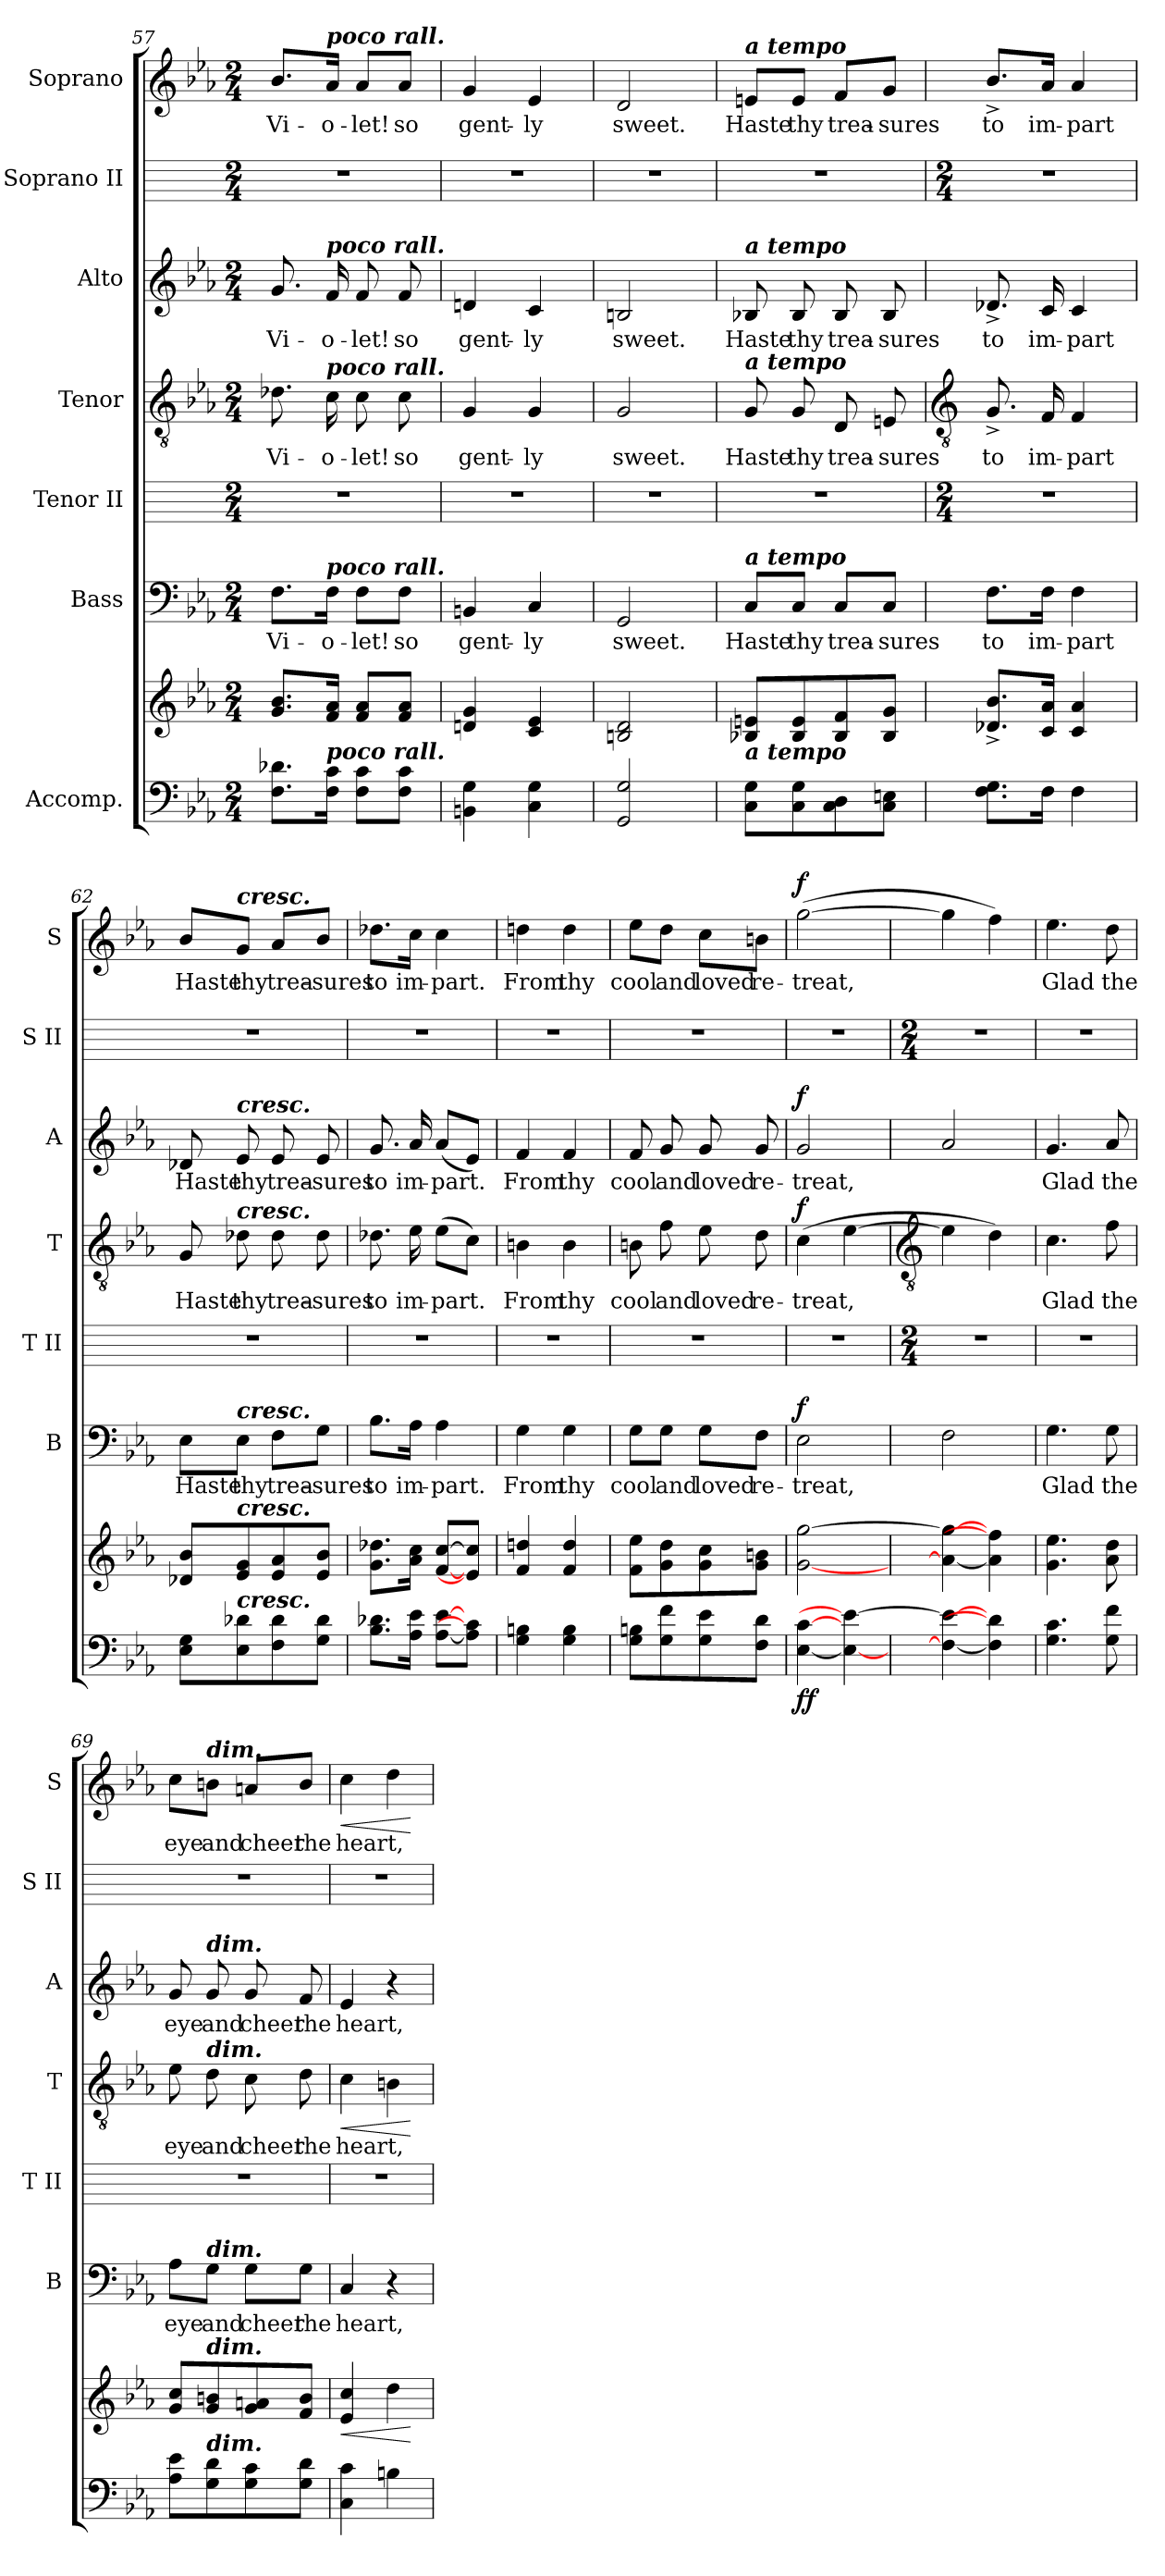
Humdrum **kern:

**kern	**kern	**dynam	**kern	**text	**dynam	**kern	**kern	**text	**dynam	**kern	**text	**dynam	**kern	**kern	**text	**dynam
*part7	*part7	*part7	*part6	*part6	*part6	*part5	*part4	*part4	*part4	*part3	*part3	*part3	*part2	*part1	*part1	*part1
*staff8	*staff7	*staff7/8	*staff6	*staff6	*staff6	*staff5	*staff4	*staff4	*staff4	*staff3	*staff3	*staff3	*staff2	*staff1	*staff1	*staff1
*I"Accomp.	*	*	*I"Bass	*	*	*I"Tenor II	*I"Tenor	*	*	*I"Alto	*	*	*I"Soprano II	*I"Soprano	*	*
*	*	*	*I'B	*	*	*I'T II	*I'T	*	*	*I'A	*	*	*I'S II	*I'S	*	*
*clefF4	*clefG2	*	*clefF4	*	*	*	*clefGv2	*	*	*clefG2	*	*	*	*clefG2	*	*
*k[b-e-a-]	*k[b-e-a-]	*	*k[b-e-a-]	*	*	*	*k[b-e-a-]	*	*	*k[b-e-a-]	*	*	*	*k[b-e-a-]	*	*
*E-:	*E-:	*	*E-:	*	*	*	*E-:	*	*	*E-:	*	*	*	*E-:	*	*
*M2/4	*M2/4	*	*M2/4	*	*	*M2/4	*M2/4	*	*	*M2/4	*	*	*M2/4	*M2/4	*	*
=57	=57	=57	=57	=57	=57	=57	=57	=57	=57	=57	=57	=57	=57	=57	=57	=57
!	!	!	!	!LO:LY:b	!	!	!	!LO:LY:b	!	!	!LO:LY:b	!	!	!	!LO:LY:b	!
8.F 8.d-XL	8.g/ 8.b-/L	.	8.F\L	Vi-	.	2r	8.d-X	Vi-	.	8.g	Vi-	.	2r	8.b-/L	Vi-	.
!	!	!	!	!	!	!	!	!	!	!	!	!	!	!LO:TX:a:Bi:t=poco rall.	!	!
!	!	!	!	!	!	!	!	!	!	!LO:TX:a:Bi:t=poco rall.	!	!	!	!	!	!
!	!	!	!	!	!	!	!LO:TX:a:Bi:t=poco rall.	!	!	!	!	!	!	!	!	!
!	!	!	!LO:TX:a:Bi:t=poco rall.	!	!	!	!	!	!	!	!	!	!	!	!	!
!LO:TX:a:Bi:t=poco rall.	!	!	!	!	!	!	!	!	!	!	!	!	!	!	!	!
!	!	!	!	!LO:LY:b	!	!	!	!LO:LY:b	!	!	!LO:LY:b	!	!	!	!LO:LY:b	!
16F 16cJ	16f 16a-J	.	16F\Jk	-o-	.	.	16c	-o-	.	16f	-o-	.	.	16a-/Jk	-o-	.
!	!	!	!	!LO:LY:b	!	!	!	!LO:LY:b	!	!	!LO:LY:b	!	!	!	!LO:LY:b	!
8F 8cL	8f 8a-L	.	8F\L	-let!	.	.	8c	-let!	.	8f	-let!	.	.	8a-/L	-let!	.
!	!	!	!	!LO:LY:b	!	!	!	!LO:LY:b	!	!	!LO:LY:b	!	!	!	!LO:LY:b	!
8F 8cJ	8f 8a-J	.	8F\J	so	.	.	8c	so	.	8f	so	.	.	8a-/J	so	.
=58	=58	=58	=58	=58	=58	=58	=58	=58	=58	=58	=58	=58	=58	=58	=58	=58
!	!	!	!	!LO:LY:b	!	!	!	!LO:LY:b	!	!	!LO:LY:b	!	!	!	!LO:LY:b	!
4BBn 4G	4dn 4g	.	4BBn	gent-	.	2r	4G	gent-	.	4dn	gent-	.	2r	4g	gent-	.
!	!	!	!	!LO:LY:b	!	!	!	!LO:LY:b	!	!	!LO:LY:b	!	!	!	!LO:LY:b	!
4C 4G	4c 4e-	.	4C	-ly	.	.	4G	-ly	.	4c	-ly	.	.	4e-	-ly	.
=59	=59	=59	=59	=59	=59	=59	=59	=59	=59	=59	=59	=59	=59	=59	=59	=59
!	!	!	!	!LO:LY:b	!	!	!	!LO:LY:b	!	!	!LO:LY:b	!	!	!	!LO:LY:b	!
2GG 2G	2Bn 2d	.	2GG	sweet.	.	2r	2G	sweet.	.	2Bn	sweet.	.	2r	2d	sweet.	.
=60	=60	=60	=60	=60	=60	=60	=60	=60	=60	=60	=60	=60	=60	=60	=60	=60
!	!	!	!	!	!	!	!	!	!	!	!	!	!	!LO:TX:a:Bi:t=a tempo	!	!
!	!	!	!	!	!	!	!	!	!	!LO:TX:a:Bi:t=a tempo	!	!	!	!	!	!
!	!	!	!	!	!	!	!LO:TX:a:Bi:t=a tempo	!	!	!	!	!	!	!	!	!
!	!	!	!LO:TX:a:Bi:t=a tempo	!	!	!	!	!	!	!	!	!	!	!	!	!
!	!LO:TX:b:Bi:t=a tempo	!	!	!	!	!	!	!	!	!	!	!	!	!	!	!
!	!	!	!	!LO:LY:b	!	!	!	!LO:LY:b	!	!	!LO:LY:b	!	!	!	!LO:LY:b	!
8C 8GL	8B-X 8enL	.	8C/L	Haste	.	2r	8G	Haste	.	8B-X	Haste	.	2r	8en/L	Haste	.
!	!	!	!	!LO:LY:b	!	!	!	!LO:LY:b	!	!	!LO:LY:b	!	!	!	!LO:LY:b	!
8C 8G	8B- 8e	.	8C/J	thy	.	.	8G	thy	.	8B-	thy	.	.	8e/J	thy	.
!	!	!	!	!LO:LY:b	!	!	!	!LO:LY:b	!	!	!LO:LY:b	!	!	!	!LO:LY:b	!
8C 8D	8B- 8f	.	8C/L	trea-	.	.	8D	trea-	.	8B-	trea-	.	.	8f/L	trea-	.
!	!	!	!	!LO:LY:b	!	!	!	!LO:LY:b	!	!	!LO:LY:b	!	!	!	!LO:LY:b	!
8C 8EnJ	8B- 8gJ	.	8C/J	-sures	.	.	8En	-sures	.	8B-	-sures	.	.	8g/J	-sures	.
!!LO:LB:g=z
=61	=61	=61	=61	=61	=61	=61	=61	=61	=61	=61	=61	=61	=61	=61	=61	=61
*	*	*	*	*	*	*	*clefGv2	*	*	*	*	*	*	*	*	*
*	*	*	*	*	*	*M2/4	*	*	*	*	*	*	*M2/4	*	*	*
!	!	!	!	!LO:LY:b	!	!	!	!LO:LY:b	!	!	!LO:LY:b	!	!	!	!LO:LY:b	!
8.F 8.GL	8.d-X/^ 8.b-/^L	.	8.F\L	to	.	2r	8.G^	to	.	8.d-X^	to	.	2r	8.b-^/L	to	.
!	!	!	!	!LO:LY:b	!	!	!	!LO:LY:b	!	!	!LO:LY:b	!	!	!	!LO:LY:b	!
16FJ	16c 16a-J	.	16F\Jk	im-	.	.	16F	im-	.	16c	im-	.	.	16a-/Jk	im-	.
!	!	!	!	!LO:LY:b	!	!	!	!LO:LY:b	!	!	!LO:LY:b	!	!	!	!LO:LY:b	!
4F	4c 4a-	.	4F	-part	.	.	4F	-part	.	4c	-part	.	.	4a-	-part	.
=62	=62	=62	=62	=62	=62	=62	=62	=62	=62	=62	=62	=62	=62	=62	=62	=62
!	!	!	!	!LO:LY:b	!	!	!	!LO:LY:b	!	!	!LO:LY:b	!	!	!	!LO:LY:b	!
8E- 8GL	8d-X/ 8b-/L	.	8E-\L	Haste	.	2r	8G	Haste	.	8d-X	Haste	.	2r	8b-/L	Haste	.
!	!	!	!	!	!	!	!	!	!	!	!	!	!	!LO:TX:a:Bi:t=cresc.	!	!
!	!	!	!	!	!	!	!	!	!	!LO:TX:a:Bi:t=cresc.	!	!	!	!	!	!
!	!	!	!	!	!	!	!LO:TX:a:Bi:t=cresc.	!	!	!	!	!	!	!	!	!
!	!	!	!LO:TX:a:Bi:t=cresc.	!	!	!	!	!	!	!	!	!	!	!	!	!
!	!LO:TX:a:Bi:t=cresc.	!	!	!	!	!	!	!	!	!	!	!	!	!	!	!
!LO:TX:a:Bi:t=cresc.	!	!	!	!	!	!	!	!	!	!	!	!	!	!	!	!
!	!	!	!	!LO:LY:b	!	!	!	!LO:LY:b	!	!	!LO:LY:b	!	!	!	!LO:LY:b	!
8E- 8d-X	8e- 8g	.	8E-\J	thy	.	.	8d-X	thy	.	8e-	thy	.	.	8g/J	thy	.
!	!	!	!	!LO:LY:b	!	!	!	!LO:LY:b	!	!	!LO:LY:b	!	!	!	!LO:LY:b	!
8F 8d-	8e- 8a-	.	8F\L	trea-	.	.	8d-	trea-	.	8e-	trea-	.	.	8a-/L	trea-	.
!	!	!	!	!LO:LY:b	!	!	!	!LO:LY:b	!	!	!LO:LY:b	!	!	!	!LO:LY:b	!
8G 8d-J	8e- 8b-J	.	8G\J	-sures	.	.	8d-	-sures	.	8e-	-sures	.	.	8b-/J	-sures	.
=63	=63	=63	=63	=63	=63	=63	=63	=63	=63	=63	=63	=63	=63	=63	=63	=63
!	!	!	!	!LO:LY:b	!	!	!	!LO:LY:b	!	!	!LO:LY:b	!	!	!	!LO:LY:b	!
8.B- 8.d-XL	8.g 8.dd-XL	.	8.B-\L	to	.	2r	8.d-X	to	.	8.g	to	.	2r	8.dd-X\L	to	.
!	!	!	!	!LO:LY:b	!	!	!	!LO:LY:b	!	!	!LO:LY:b	!	!	!	!LO:LY:b	!
16A- 16e-J	16a- 16ccJ	.	16A-\Jk	im-	.	.	16e-	im-	.	16a-	im-	.	.	16cc\Jk	im-	.
!	!	!	!	!LO:LY:b	!	!	!	!LO:LY:b	!	!	!LO:LY:b	!	!	!	!LO:LY:b	!
[8A- [8e-L	[8f [8ccL	.	4A-	-part.	.	.	(>8e-L	-part.	.	(<8a-L	-part.	.	.	4cc	-part.	.
8A-] 8c]J	8e-] 8cc]J	.	.	.	.	.	8cJ)	.	.	8e-J)	.	.	.	.	.	.
=64	=64	=64	=64	=64	=64	=64	=64	=64	=64	=64	=64	=64	=64	=64	=64	=64
!	!	!	!	!LO:LY:b	!	!	!	!LO:LY:b	!	!	!LO:LY:b	!	!	!	!LO:LY:b	!
4G 4Bn	4f 4ddn	.	4G	From	.	2r	4Bn	From	.	4f	From	.	2r	4ddn	From	.
!	!	!	!	!LO:LY:b	!	!	!	!LO:LY:b	!	!	!LO:LY:b	!	!	!	!LO:LY:b	!
4G 4B	4f 4dd	.	4G	thy	.	.	4B	thy	.	4f	thy	.	.	4dd	thy	.
=65	=65	=65	=65	=65	=65	=65	=65	=65	=65	=65	=65	=65	=65	=65	=65	=65
!	!	!	!	!LO:LY:b	!	!	!	!LO:LY:b	!	!	!LO:LY:b	!	!	!	!LO:LY:b	!
8G 8BnL	8f 8ee-L	.	8G\L	cool	.	2r	8Bn	cool	.	8f	cool	.	2r	8ee-\L	cool	.
!	!	!	!	!LO:LY:b	!	!	!	!LO:LY:b	!	!	!LO:LY:b	!	!	!	!LO:LY:b	!
8G 8f	8g 8dd	.	8G\J	and	.	.	8f	and	.	8g	and	.	.	8dd\J	and	.
!	!	!	!	!LO:LY:b	!	!	!	!LO:LY:b	!	!	!LO:LY:b	!	!	!	!LO:LY:b	!
8G 8e-	8g 8cc	.	8G\L	loved	.	.	8e-	loved	.	8g	loved	.	.	8cc\L	loved	.
!	!	!	!	!LO:LY:b	!	!	!	!LO:LY:b	!	!	!LO:LY:b	!	!	!	!LO:LY:b	!
8F 8dJ	8g 8bnJ	.	8F\J	re-	.	.	8d	re-	.	8g	re-	.	.	8bn\J	re-	.
=66	=66	=66	=66	=66	=66	=66	=66	=66	=66	=66	=66	=66	=66	=66	=66	=66
!	!	!LO:DY:b=2	!	!LO:LY:b	!	!	!	!LO:LY:b	!	!	!LO:LY:b	!	!	!	!LO:LY:b	!
!	!	!LO:DY:n=1:b	!	!	!LO:DY:b	!	!	!	!LO:DY:b	!	!	!LO:DY:b	!	!	!	!LO:DY:b
[4E- [4c	[2g [2gg	f f	2E-	treat,	f	2r	(>4c	treat,	f	2g	treat,	f	2r	(>[2gg	treat,	f
4E-_ 4e-_	.	.	.	.	.	.	[4e-	.	.	.	.	.	.	.	.	.
!!LO:LB:g=z
=67	=67	=67	=67	=67	=67	=67	=67	=67	=67	=67	=67	=67	=67	=67	=67	=67
*	*	*	*	*	*	*	*clefGv2	*	*	*	*	*	*	*	*	*
*	*	*	*	*	*	*M2/4	*	*	*	*	*	*	*M2/4	*	*	*
4F_ 4e-_	4a-_ 4gg_	.	2F	.	.	2r	4e-]	.	.	2a-	.	.	2r	4gg]	.	.
4F] 4d]	4a-] 4ff]	.	.	.	.	.	4d)	.	.	.	.	.	.	4ff)	.	.
=68	=68	=68	=68	=68	=68	=68	=68	=68	=68	=68	=68	=68	=68	=68	=68	=68
!	!	!	!	!LO:LY:b	!	!	!	!LO:LY:b	!	!	!LO:LY:b	!	!	!	!LO:LY:b	!
4.G 4.c	4.g 4.ee-	.	4.G	Glad	.	2r	4.c	Glad	.	4.g	Glad	.	2r	4.ee-	Glad	.
!	!	!	!	!LO:LY:b	!	!	!	!LO:LY:b	!	!	!LO:LY:b	!	!	!	!LO:LY:b	!
8G 8f	8a- 8dd	.	8G	the	.	.	8f	the	.	8a-	the	.	.	8dd	the	.
=69	=69	=69	=69	=69	=69	=69	=69	=69	=69	=69	=69	=69	=69	=69	=69	=69
!	!	!	!	!LO:LY:b	!	!	!	!LO:LY:b	!	!	!LO:LY:b	!	!	!	!LO:LY:b	!
8A- 8e-L	8g 8ccL	.	8A-\L	eye	.	2r	8e-	eye	.	8g	eye	.	2r	8cc\L	eye	.
!	!	!	!	!	!	!	!	!	!	!	!	!	!	!LO:TX:a:Bi:t=dim.	!	!
!	!	!	!	!	!	!	!	!	!	!LO:TX:a:Bi:t=dim.	!	!	!	!	!	!
!	!	!	!	!	!	!	!LO:TX:a:Bi:t=dim.	!	!	!	!	!	!	!	!	!
!	!	!	!LO:TX:a:Bi:t=dim.	!	!	!	!	!	!	!	!	!	!	!	!	!
!	!LO:TX:a:Bi:t=dim.	!	!	!	!	!	!	!	!	!	!	!	!	!	!	!
!LO:TX:a:Bi:t=dim.	!	!	!	!	!	!	!	!	!	!	!	!	!	!	!	!
!	!	!	!	!LO:LY:b	!	!	!	!LO:LY:b	!	!	!LO:LY:b	!	!	!	!LO:LY:b	!
8G 8d	8g/ 8bn/	.	8G\J	and	.	.	8d	and	.	8g	and	.	.	8bn\J	and	.
!	!	!	!	!LO:LY:b	!	!	!	!LO:LY:b	!	!	!LO:LY:b	!	!	!	!LO:LY:b	!
8G 8c	8g 8an	.	8G\L	cheer	.	.	8c	cheer	.	8g	cheer	.	.	8an/L	cheer	.
!	!	!	!	!LO:LY:b	!	!	!	!LO:LY:b	!	!	!LO:LY:b	!	!	!	!LO:LY:b	!
8G 8dJ	8f 8bJ	.	8G\J	the	.	.	8d	the	.	8f	the	.	.	8b/J	the	.
=70	=70	=70	=70	=70	=70	=70	=70	=70	=70	=70	=70	=70	=70	=70	=70	=70
!	!	!LO:HP:b	!	!LO:LY:b	!	!	!	!LO:LY:b	!LO:HP:b	!	!LO:LY:b	!	!	!	!LO:LY:b	!LO:HP:b
4C 4c	4e- 4cc	<	4C	heart,	.	2r	4c	heart,	<	4e-	heart,	.	2r	4cc	heart,	<
4Bn	4dd	.	4r	.	.	.	4Bn	.	.	4r	.	.	.	4dd	.	.
.	.	[	.	.	.	.	.	.	[	.	.	.	.	.	.	[
=	=	=	=	=	=	=	=	=	=	=	=	=	=	=	=	=
*-	*-	*-	*-	*-	*-	*-	*-	*-	*-	*-	*-	*-	*-	*-	*-	*-
